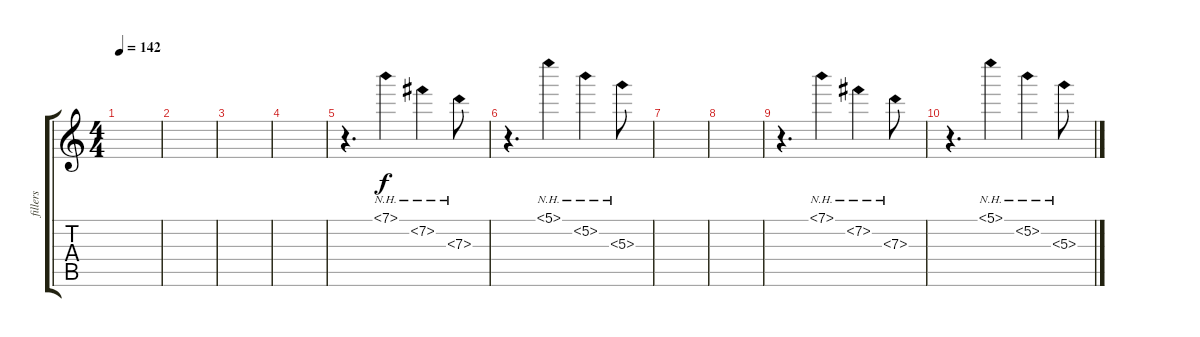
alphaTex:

\track ("fillers" "fillers") {instrument distortionguitar}
\staff {score tabs}
\tuning (E4 B3 G3 D3 A2 E2) {hide}
\ts (4 4)
\tempo 142
\clef g2
\ks c
|
|
|
|
r.4{d} 7.1{nh}.4 7.2{nh}.4 7.3{nh}.8 |
r.4{d} 5.1{nh}.4 5.2{nh}.4 5.3{nh}.8 |
|
|
r.4{d} 7.1{nh}.4 7.2{nh}.4 7.3{nh}.8 |
r.4{d} 5.1{nh}.4 5.2{nh}.4 5.3{nh}.8
